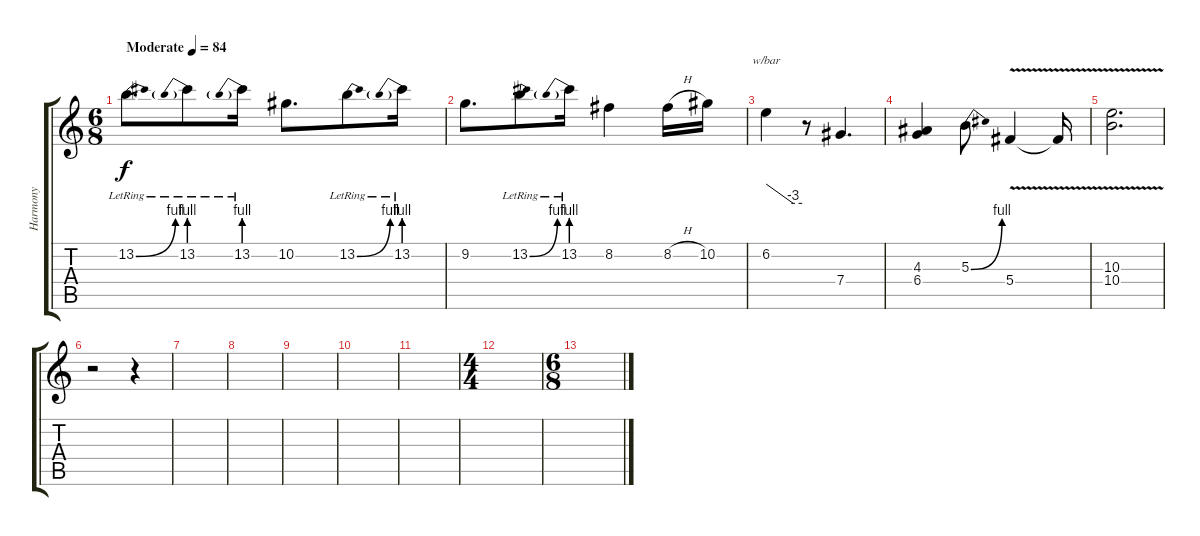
\track ("Harmony" "Harmony") {instrument overdrivenguitar}
\staff {score tabs}
\tuning (Eb4 Bb3 Gb3 Db3 Ab2 Eb2) {hide}
\ts (6 8)
\tempo (84 "Moderate")
\clef g2
\ks c
13.2{be (bend 0 0 60 4) lr}.8{d dy f instrument overdrivenguitar} 13.2{be (prebend 0 4 60 4) lr}.8 13.2{be (prebend 0 4 60 4) lr}.16 10.2.8{d} 13.2{be (bend 0 0 60 4) lr}.8 13.2{be (prebend 0 4 60 4) lr}.16 |
9.2.8{d} 13.2{be (bend 0 0 60 4) lr}.8 13.2{be (prebend 0 4 60 4) lr}.16 8.2.4 8.2{h}.16 10.2.16 |
6.2.4{tbe (custom default 0 0 45 -12 60 -12)} r.8 7.4.4{d} |
(4.3 6.4).4 5.3{be (bend 0 0 60 4)}.8{d} 5.4{v}.4 5.4{t}.16 |
(10.3{v} 10.4{v}).2{d} |
r.2 r.4 |
|
|
|
|
|
\ts (4 4)
|
\ts (6 8)
